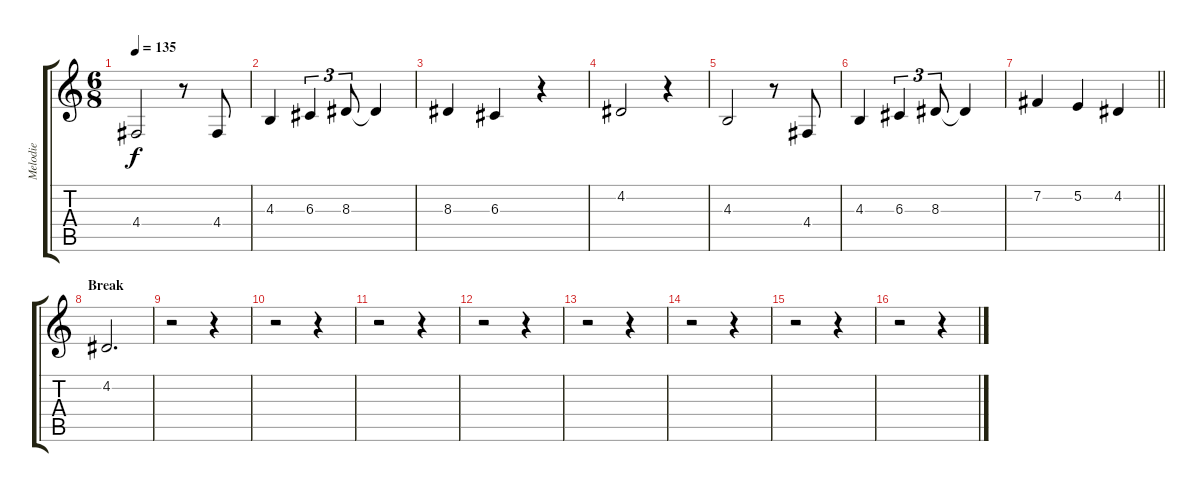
\track ("Melodie" "Melodie") {instrument clarinet}
\staff {score tabs}
\tuning (E4 B3 G3 D3 A2 E2) {hide}
\ts (6 8)
\tempo 135
\clef g2
\ks c
4.4.2{dy f} r.8 4.4.8 |
4.3.4 6.3.4{tu (3 2)} 8.3.8{tu (3 2)} 8.3{t}.4 |
8.3.4 6.3.4 r.4 |
4.2.2 r.4 |
4.3.2 r.8 4.4.8 |
4.3.4 6.3.4{tu (3 2)} 8.3.8{tu (3 2)} 8.3{t}.4 |
\barLineRight lightlight
7.2.4 5.2.4 4.2.4 |
\section ("" "Break")
4.2.2{d} |
r.2 r.4 |
r.2 r.4 |
r.2 r.4 |
r.2 r.4 |
r.2 r.4 |
r.2 r.4 |
r.2 r.4 |
r.2 r.4
